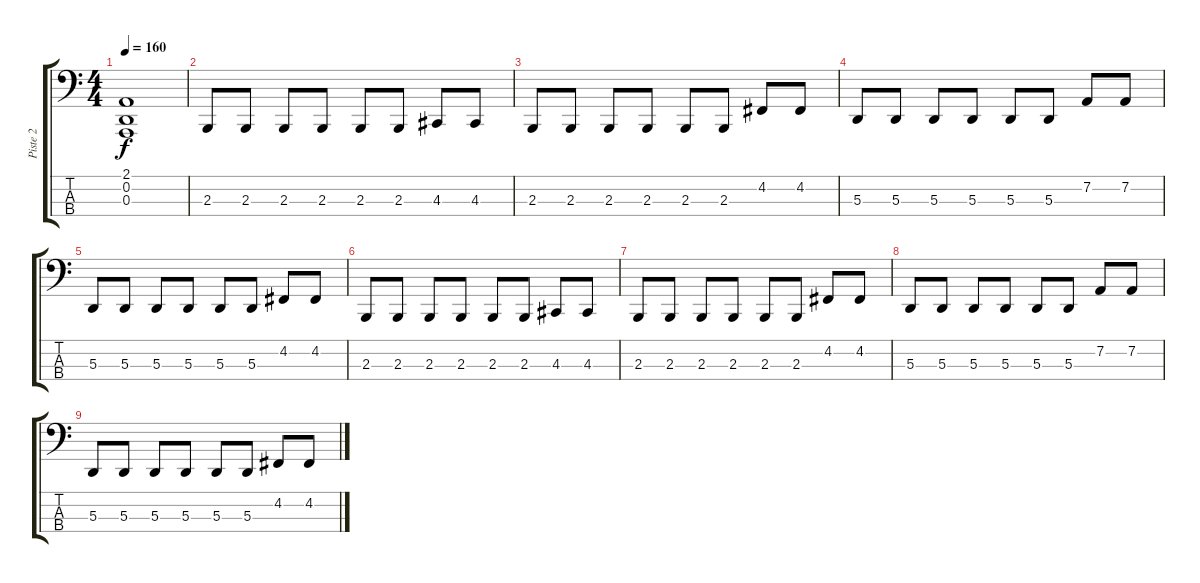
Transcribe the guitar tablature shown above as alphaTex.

\track ("Piste 2" "Piste 2") {instrument lead1square}
\staff {score tabs}
\tuning (G2 D2 A1 E1) {hide}
\ts (4 4)
\tempo 160
\clef f4
\ks c
(2.1{t} 0.2{t} 0.3{t}).1{dy f} |
2.3.8 2.3.8 2.3.8 2.3.8 2.3.8 2.3.8 4.3.8 4.3.8 |
2.3.8 2.3.8 2.3.8 2.3.8 2.3.8 2.3.8 4.2.8 4.2.8 |
5.3.8 5.3.8 5.3.8 5.3.8 5.3.8 5.3.8 7.2.8 7.2.8 |
5.3.8 5.3.8 5.3.8 5.3.8 5.3.8 5.3.8 4.2.8 4.2.8 |
2.3.8 2.3.8 2.3.8 2.3.8 2.3.8 2.3.8 4.3.8 4.3.8 |
2.3.8 2.3.8 2.3.8 2.3.8 2.3.8 2.3.8 4.2.8 4.2.8 |
5.3.8 5.3.8 5.3.8 5.3.8 5.3.8 5.3.8 7.2.8 7.2.8 |
5.3.8 5.3.8 5.3.8 5.3.8 5.3.8 5.3.8 4.2.8 4.2.8
